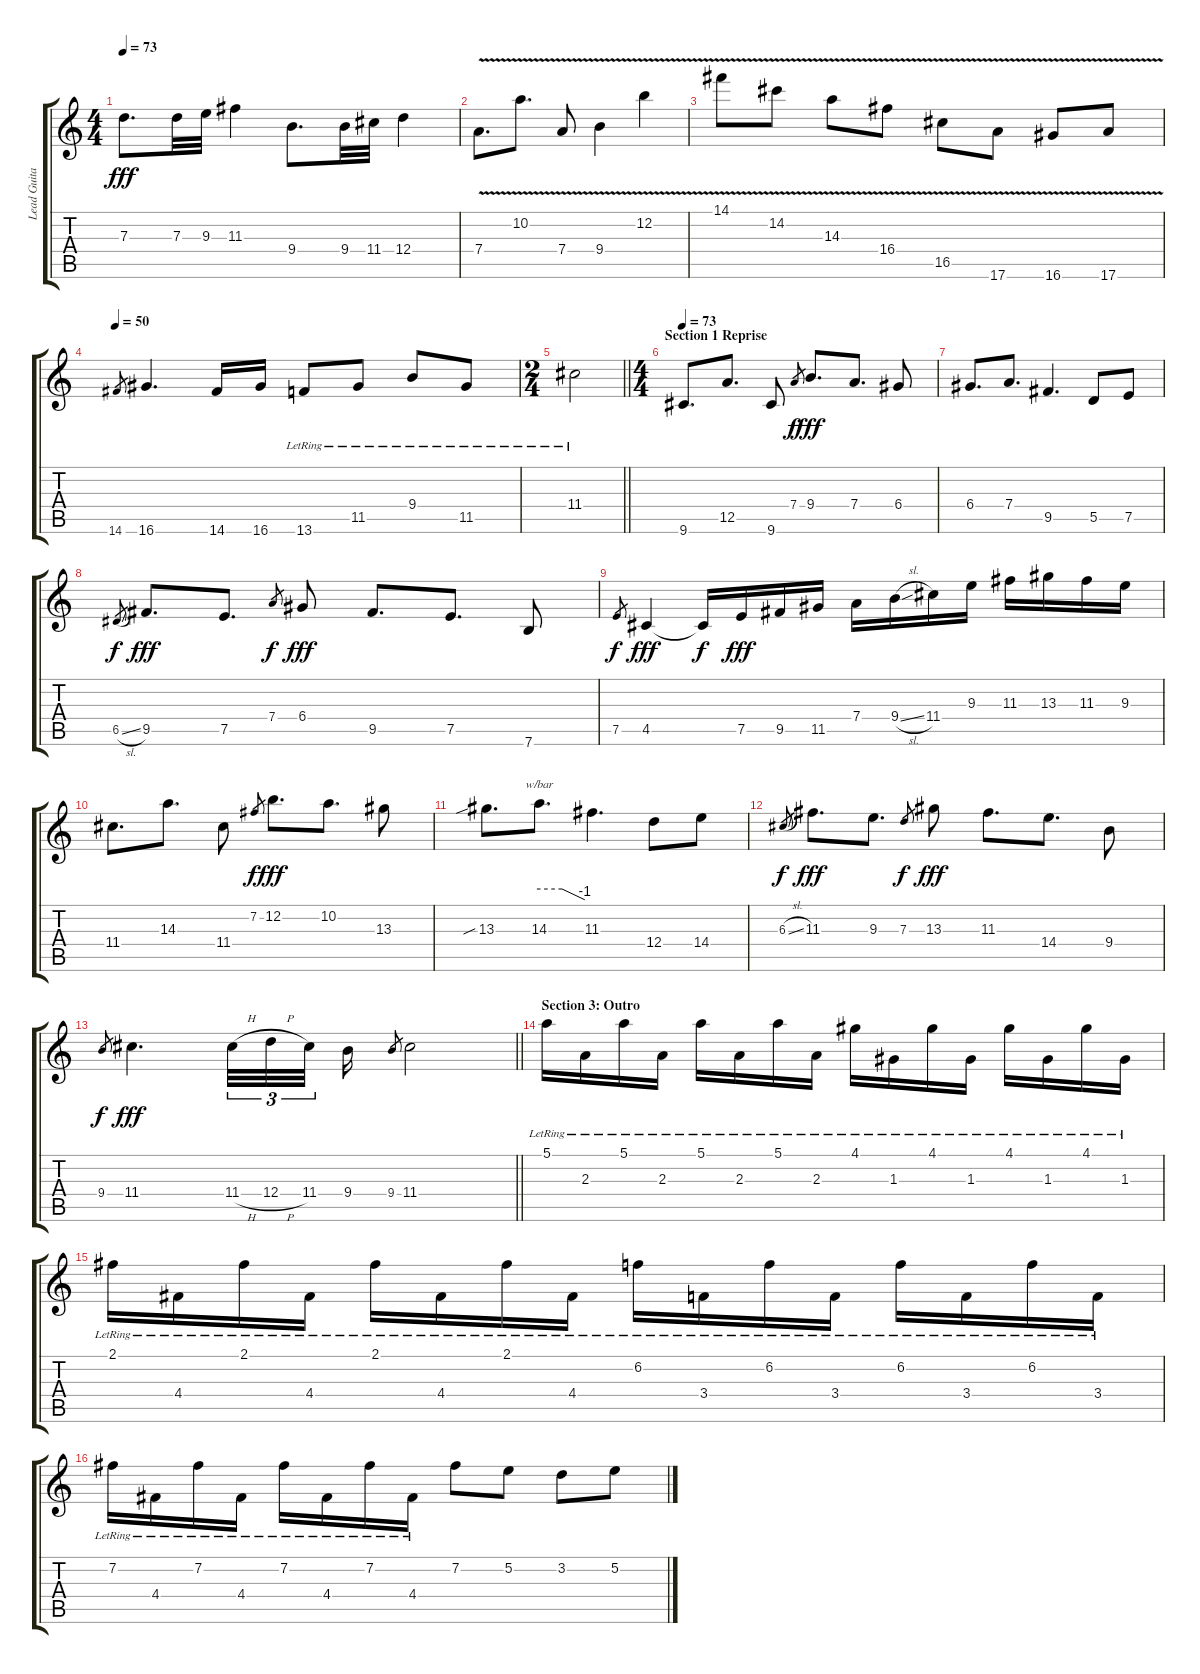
\track ("Lead Guitar 2" "Lead Guita") {instrument electricguitarclean}
\staff {score tabs}
\tuning (E4 B3 G3 D3 A2 E2) {hide}
\ts (4 4)
\tempo 73
\clef g2
\ks c
7.3.8{d dy fff} 7.3.32 9.3.32 11.3.4 9.4.8{d} 9.4.32 11.4.32 12.4.4 |
7.4{v}.8{d} 10.2{v}.8{d} 7.4{v}.8 9.4{v}.4 12.2{v}.4 |
14.1{v}.8 14.2{v}.8 14.3{v}.8 16.4{v}.8 16.5{v}.8 17.6{v}.8 16.6{v}.8 17.6{v}.8 |
\tempo 50
14.6.8{gr} 16.6.4{d} 14.6.16 16.6.16 13.6{lr}.8 11.5{lr}.8 9.4{lr}.8 11.5{lr}.8 |
\ts (2 4)
\barLineRight lightlight
11.4{lr}.2 |
\ts (4 4)
\section ("" "Section 1 Reprise")
\tempo 73
9.6.8{d} 12.5.8{d} 9.6.8 7.4.8{gr dy f} 9.4.8{d dy fff} 7.4.8{d} 6.4.8 |
6.4.8{d} 7.4.8{d} 9.5.4{d} 5.5.8 7.5.8 |
6.5{sl}.8{gr dy f} 9.5.8{d dy fff} 7.5.8{d} 7.4.8{gr dy f} 6.4.8{dy fff} 9.5.8{d} 7.5.8{d} 7.6.8 |
7.5.8{gr dy f} 4.5.4{dy fff} 4.5{t}.16{dy f} 7.5.16{dy fff} 9.5.16 11.5.16 7.4.16 9.4{sl}.16 11.4.16 9.3.16 11.3.16 13.3.16 11.3.16 9.3.16 |
11.4.8{d} 14.3.8{d} 11.4.8 7.2.8{gr dy f} 12.2.8{d dy fff} 10.2.8{d} 13.3.8 |
13.3{sib}.8{d} 14.3.8{d tbe (custom default 0 0 30 0 60 -4)} 11.3.4{d} 12.4.8 14.4.8 |
6.3{sl}.8{gr dy f} 11.3.8{d dy fff} 9.3.8{d} 7.3.8{gr dy f} 13.3.8{dy fff} 11.3.8{d} 14.4.8{d} 9.4.8 |
\barLineRight lightlight
9.4.8{gr dy f} 11.4.4{d dy fff} 11.4{h}.32{tu (3 2)} 12.4{h}.32{tu (3 2)} 11.4.32{tu (3 2) beam splitsecondary} 9.4.16 9.4.8{gr} 11.4.2 |
\section ("" "Section 3: Outro")
5.1{lr}.16 2.3{lr}.16 5.1{lr}.16 2.3{lr}.16 5.1{lr}.16 2.3{lr}.16 5.1{lr}.16 2.3{lr}.16 4.1{lr}.16 1.3{lr}.16 4.1{lr}.16 1.3{lr}.16 4.1{lr}.16 1.3{lr}.16 4.1{lr}.16 1.3{lr}.16 |
2.1{lr}.16 4.4{lr}.16 2.1{lr}.16 4.4{lr}.16 2.1{lr}.16 4.4{lr}.16 2.1{lr}.16 4.4{lr}.16 6.2{lr}.16 3.4{lr}.16 6.2{lr}.16 3.4{lr}.16 6.2{lr}.16 3.4{lr}.16 6.2{lr}.16 3.4{lr}.16 |
7.2{lr}.16 4.4{lr}.16 7.2{lr}.16 4.4{lr}.16 7.2{lr}.16 4.4{lr}.16 7.2{lr}.16 4.4{lr}.16 7.2.8 5.2.8 3.2.8 5.2.8
